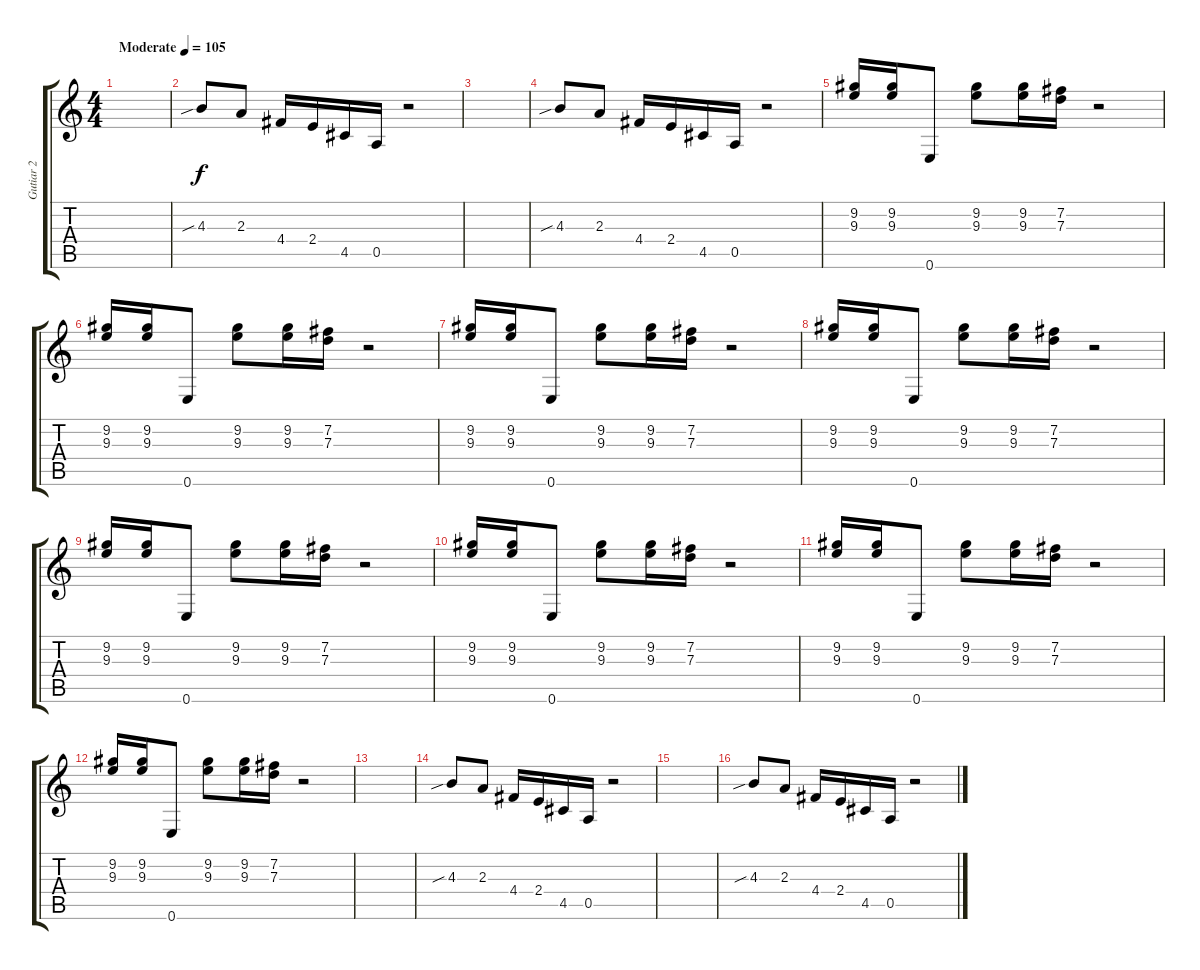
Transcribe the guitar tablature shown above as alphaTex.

\track ("Gutiar 2" "Gutiar 2") {instrument overdrivenguitar}
\staff {score tabs}
\tuning (E4 B3 G3 D3 A2 E2) {hide}
\ts (4 4)
\tempo (105 "Moderate")
\clef g2
\ks c
|
4.3{sib}.8 2.3.8 4.4.16 2.4.16 4.5.16 0.5.16 r.2 |
|
4.3{sib}.8 2.3.8 4.4.16 2.4.16 4.5.16 0.5.16 r.2 |
(9.2 9.3).16 (9.2 9.3).16 0.6.8 (9.2 9.3).8 (9.2 9.3).16 (7.2 7.3).16 r.2 |
(9.2 9.3).16 (9.2 9.3).16 0.6.8 (9.2 9.3).8 (9.2 9.3).16 (7.2 7.3).16 r.2 |
(9.2 9.3).16 (9.2 9.3).16 0.6.8 (9.2 9.3).8 (9.2 9.3).16 (7.2 7.3).16 r.2 |
(9.2 9.3).16 (9.2 9.3).16 0.6.8 (9.2 9.3).8 (9.2 9.3).16 (7.2 7.3).16 r.2 |
(9.2 9.3).16 (9.2 9.3).16 0.6.8 (9.2 9.3).8 (9.2 9.3).16 (7.2 7.3).16 r.2 |
(9.2 9.3).16 (9.2 9.3).16 0.6.8 (9.2 9.3).8 (9.2 9.3).16 (7.2 7.3).16 r.2 |
(9.2 9.3).16 (9.2 9.3).16 0.6.8 (9.2 9.3).8 (9.2 9.3).16 (7.2 7.3).16 r.2 |
(9.2 9.3).16 (9.2 9.3).16 0.6.8 (9.2 9.3).8 (9.2 9.3).16 (7.2 7.3).16 r.2 |
|
4.3{sib}.8 2.3.8 4.4.16 2.4.16 4.5.16 0.5.16 r.2 |
|
4.3{sib}.8 2.3.8 4.4.16 2.4.16 4.5.16 0.5.16 r.2
